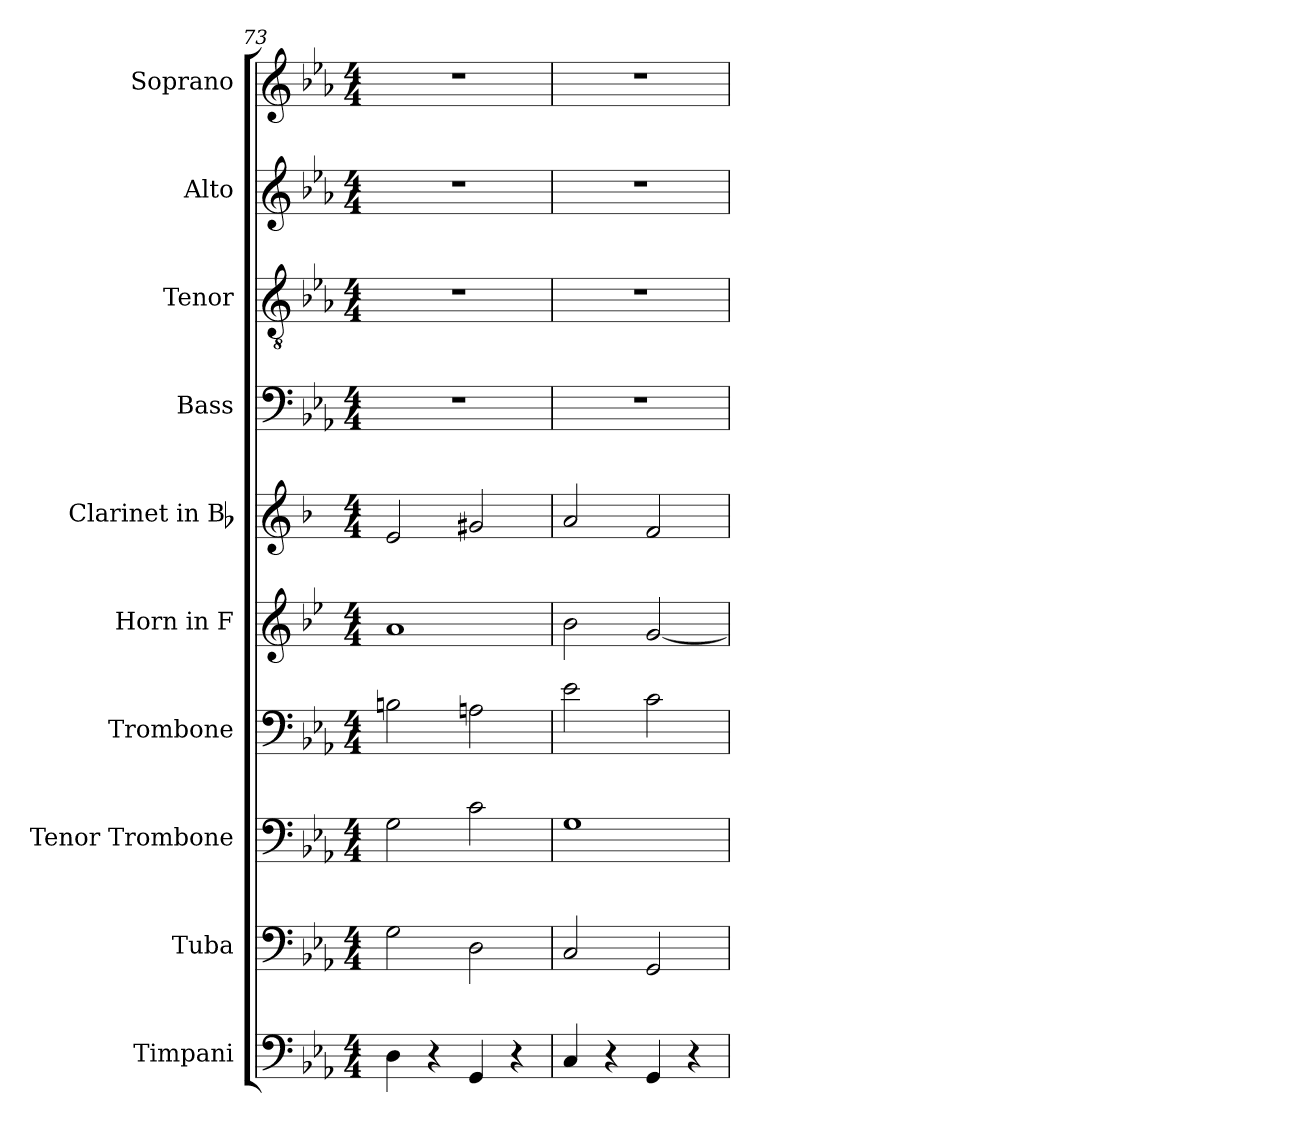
**kern	**kern	**kern	**kern	**kern	**kern	**kern	**kern	**kern	**kern
*part10	*part9	*part8	*part7	*part6	*part5	*part4	*part3	*part2	*part1
*staff10	*staff9	*staff8	*staff7	*staff6	*staff5	*staff4	*staff3	*staff2	*staff1
*I"Timpani	*I"Tuba	*I"Tenor Trombone	*I"Trombone	*I"Horn in F	*I"Clarinet in Bb	*I"Bass	*I"Tenor	*I"Alto	*I"Soprano
*I'Timp.	*I'Tba.	*I'Ten. Tbn.	*I'Tbn.	*I'Hn.	*I'Cl.	*I'B.	*I'T.	*I'A.	*I'S.
*clefF4	*clefF4	*clefF4	*clefF4	*clefG2	*clefG2	*clefF4	*clefGv2	*clefG2	*clefG2
*	*	*	*	*ITrd4c7	*ITrd1c2	*	*ITrd7c12	*	*
*k[b-e-a-]	*k[b-e-a-]	*k[b-e-a-]	*k[b-e-a-]	*k[b-e-a-]	*k[b-e-a-]	*k[b-e-a-]	*k[b-e-a-]	*k[b-e-a-]	*k[b-e-a-]
*c:	*c:	*c:	*c:	*c:	*c:	*c:	*c:	*c:	*c:
*M4/4	*M4/4	*M4/4	*M4/4	*M4/4	*M4/4	*M4/4	*M4/4	*M4/4	*M4/4
=73	=73	=73	=73	=73	=73	=73	=73	=73	=73
4Di\	2Gi\	2Gi\	2Bni\	1di	2di/	1r	1r	1r	1r
4r	.	.	.	.	.	.	.	.	.
4GGi/	2Di\	2ci\	2Ani\	.	2f#Xi/	.	.	.	.
4r	.	.	.	.	.	.	.	.	.
=74	=74	=74	=74	=74	=74	=74	=74	=74	=74
4Ci/	2Ci/	1Gi	2e-i\	2e-i\	2gi/	1r	1r	1r	1r
4r	.	.	.	.	.	.	.	.	.
4GGi/	2GGi/	.	2ci\	[<2ci/	2e-i/	.	.	.	.
4r	.	.	.	.	.	.	.	.	.
=	=	=	=	=	=	=	=	=	=
*-	*-	*-	*-	*-	*-	*-	*-	*-	*-
